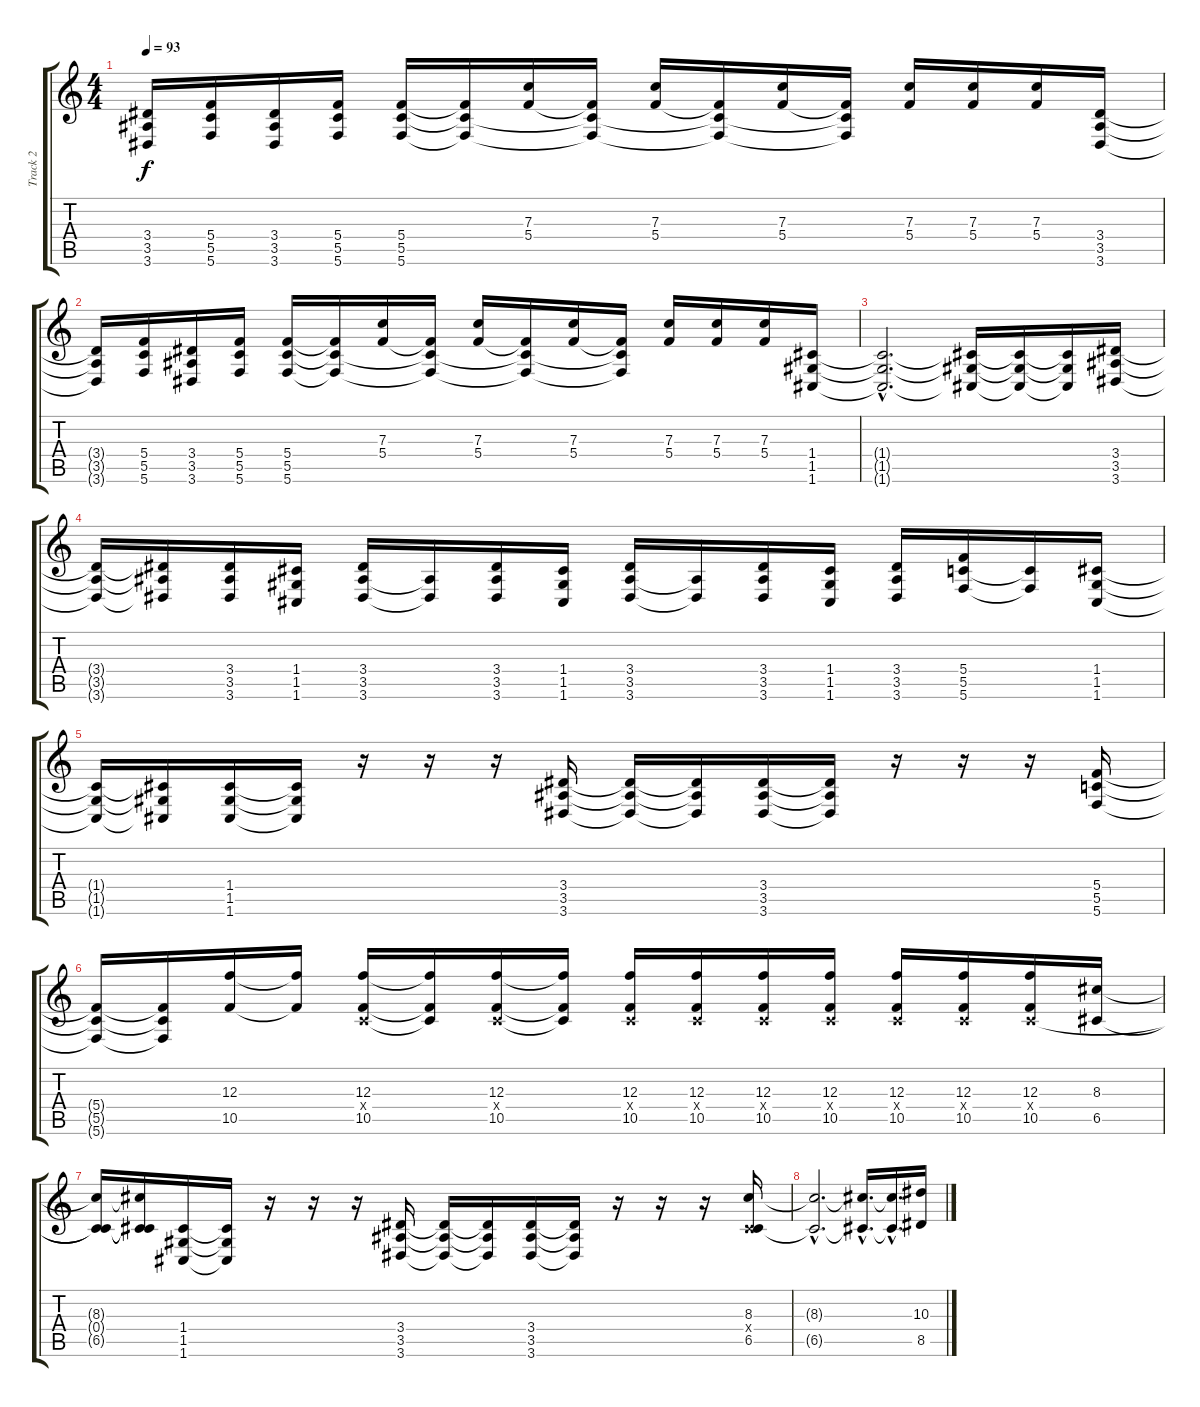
\track ("Track 2" "Track 2") {instrument distortionguitar}
\staff {score tabs}
\tuning (D4 A3 F3 C3 G2 C2) {hide}
\ts (4 4)
\tempo 93
\clef g2
\ks c
(3.4{t} 3.5{t} 3.6{t}).16{dy f} (5.4 5.5 5.6).16 (3.4 3.5 3.6).16 (5.4 5.5 5.6).16 (5.4 5.5 5.6).16 (5.4{t} 5.5{t} 5.6{t}).16 (7.3 5.4).16 (5.4{t} 5.5{t} 5.6{t}).16 (7.3 5.4).16 (5.4{t} 5.5{t} 5.6{t}).16 (7.3 5.4).16 (5.4{t} 5.5{t} 5.6{t}).16 (7.3 5.4).16 (7.3 5.4).16 (7.3 5.4).16 (3.4 3.5 3.6).16 |
(3.4{t} 3.5{t} 3.6{t}).16 (5.4 5.5 5.6).16 (3.4 3.5 3.6).16 (5.4 5.5 5.6).16 (5.4 5.5 5.6).16 (5.4{t} 5.5{t} 5.6{t}).16 (7.3 5.4).16 (5.4{t} 5.5{t} 5.6{t}).16 (7.3 5.4).16 (5.4{t} 5.5{t} 5.6{t}).16 (7.3 5.4).16 (5.4{t} 5.5{t} 5.6{t}).16 (7.3 5.4).16 (7.3 5.4).16 (7.3 5.4).16 (1.4 1.5 1.6).16 |
(1.4{hac t} 1.5{hac t} 1.6{hac t}).2{d} (1.4{t} 1.5{t} 1.6{t}).16 (1.4{t} 1.5{t} 1.6{t}).16 (1.4{t} 1.5{t} 1.6{t}).16 (3.4 3.5 3.6).16 |
(3.4{t} 3.5{t} 3.6{t}).16 (3.4{t} 3.5{t} 3.6{t}).16 (3.4 3.5 3.6).16 (1.4 1.5 1.6).16 (3.4 3.5 3.6).16 (3.5{t} 3.6{t}).16 (3.4 3.5 3.6).16 (1.4 1.5 1.6).16 (3.4 3.5 3.6).16 (3.5{t} 3.6{t}).16 (3.4 3.5 3.6).16 (1.4 1.5 1.6).16 (3.4 3.5 3.6).16 (5.4 5.5 5.6).16 (5.5{t} 5.6{t}).16 (1.4 1.5 1.6).16 |
(1.4{t} 1.5{t} 1.6{t}).16 (1.4{t} 1.5{t} 1.6{t}).16 (1.4 1.5 1.6).16 (1.4{t} 1.5{t} 1.6{t}).16 r.16 r.16 r.16 (3.4 3.5 3.6).16 (3.4{t} 3.5{t} 3.6{t}).16 (3.4{t} 3.5{t} 3.6{t}).16 (3.4 3.5 3.6).16 (3.4{t} 3.5{t} 3.6{t}).16 r.16 r.16 r.16 (5.4 5.5 5.6).16 |
(5.4{t} 5.5{t} 5.6{t}).16 (5.4{t} 5.5{t} 5.6{t}).16 (12.3 10.5).16 (12.3{t} 10.5{t}).16 (12.3 0.4{x} 10.5).16 (12.3{t} 0.4{t} 10.5{t}).16 (12.3 0.4{x} 10.5).16 (12.3{t} 0.4{t} 10.5{t}).16 (12.3 0.4{x} 10.5).16 (12.3 0.4{x} 10.5).16 (12.3 0.4{x} 10.5).16 (12.3 0.4{x} 10.5).16 (12.3 0.4{x} 10.5).16 (12.3 0.4{x} 10.5).16 (12.3 0.4{x} 10.5).16 (8.3 6.5).16 |
(8.3{t} 0.4{t} 6.5{t}).16 (8.3{t} 0.4{t} 6.5{t}).16 (1.4 1.5 1.6).16 (1.4{t} 1.5{t} 1.6{t}).16 r.16 r.16 r.16 (3.4 3.5 3.6).16 (3.4{t} 3.5{t} 3.6{t}).16 (3.4{t} 3.5{t} 3.6{t}).16 (3.4 3.5 3.6).16 (3.4{t} 3.5{t} 3.6{t}).16 r.16 r.16 r.16 (8.3 1.4{x} 6.5).16 |
(8.3{hac t} 6.5{hac t}).2{d} (8.3{hac t} 6.5{hac t}).16{d} (8.3{hac t} 6.5{hac t}).16{d} (10.3 8.5).16
